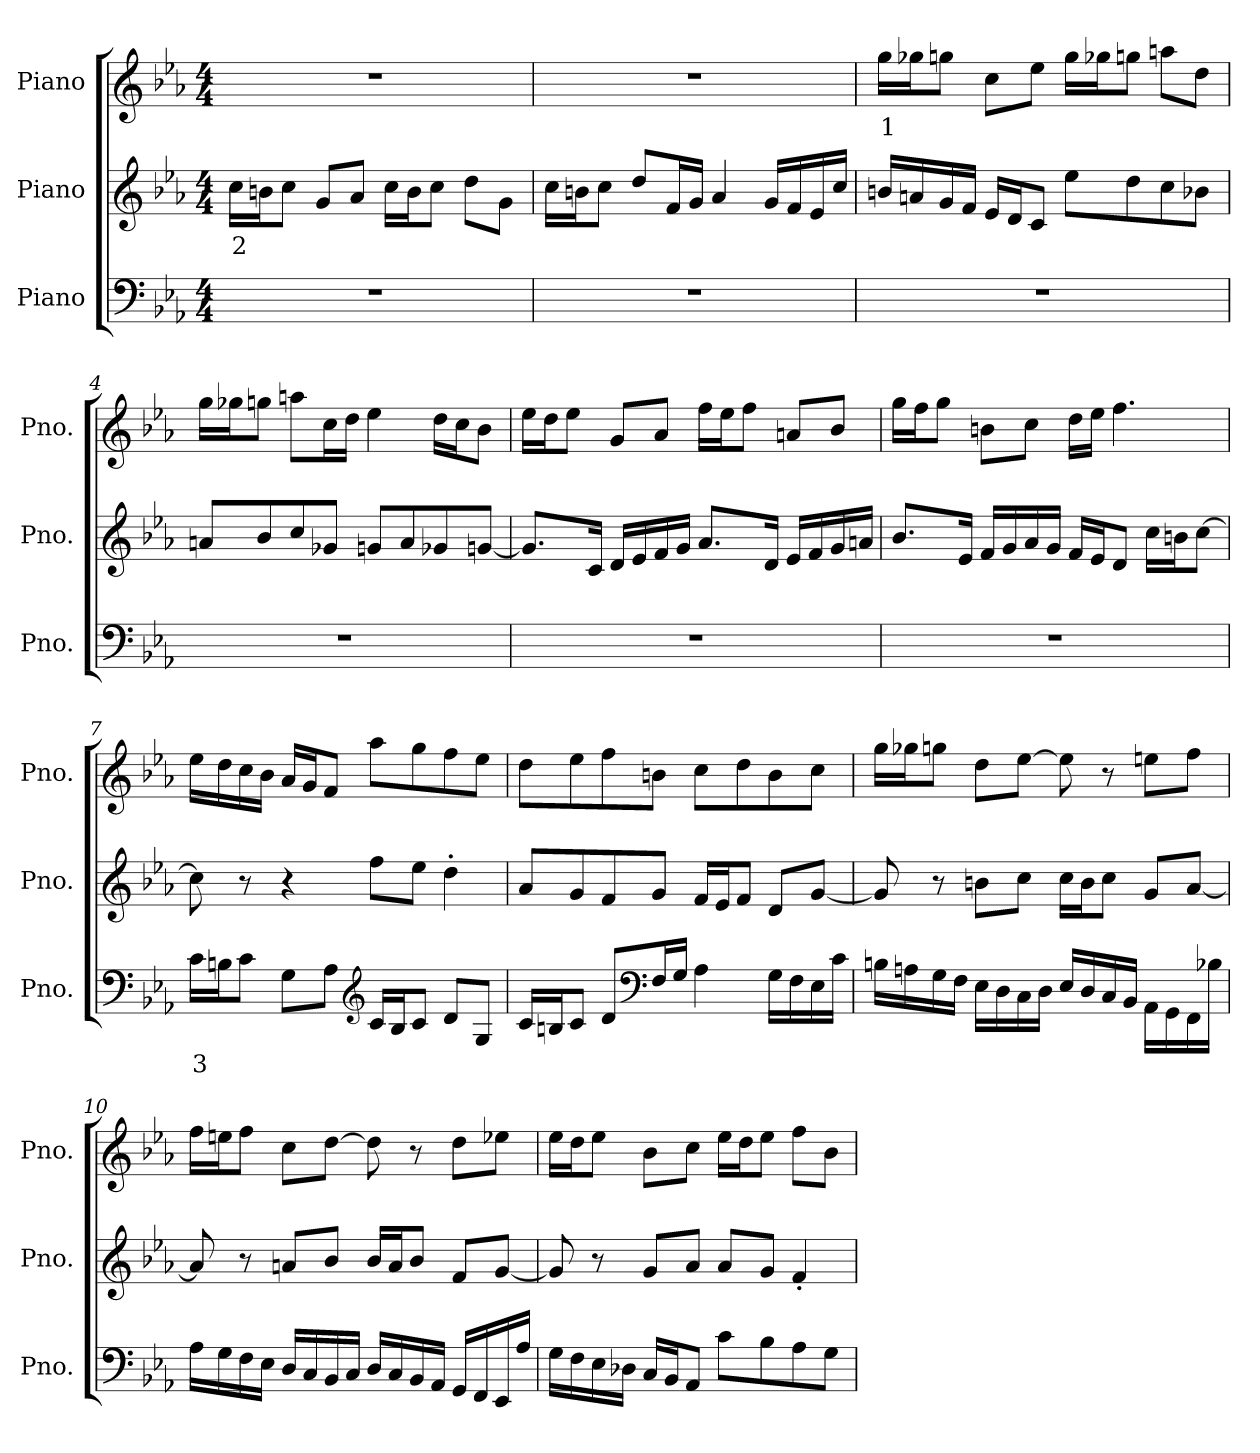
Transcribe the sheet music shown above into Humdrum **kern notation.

**kern	**text	**kern	**text	**kern	**text
*part3	*part3	*part2	*part2	*part1	*part1
*staff3	*staff3	*staff2	*staff2	*staff1	*staff1
*I"Piano	*	*I"Piano	*	*I"Piano	*
*I'Pno.	*	*I'Pno.	*	*I'Pno.	*
*clefF4	*	*clefG2	*	*clefG2	*
*k[b-e-a-]	*	*k[b-e-a-]	*	*k[b-e-a-]	*
*M4/4	*	*M4/4	*	*M4/4	*
*MM72	*	*MM72	*	*MM72	*
=1	=1	=1	=1	=1	=1
!	!	!	!LO:LY:b	!	!
1r	.	16cci\LL	2	1r	.
.	.	16bni\J	.	.	.
.	.	8cci\J	.	.	.
.	.	8gi/L	.	.	.
.	.	8a-i/J	.	.	.
.	.	16cci\LL	.	.	.
.	.	16bi\J	.	.	.
.	.	8cci\J	.	.	.
.	.	8ddi\L	.	.	.
.	.	8gi\J	.	.	.
=2	=2	=2	=2	=2	=2
1r	.	16cci\LL	.	1r	.
.	.	16bni\J	.	.	.
.	.	8cci\J	.	.	.
.	.	8ddi/L	.	.	.
.	.	16fi/L	.	.	.
.	.	16gi/JJ	.	.	.
.	.	4a-i/	.	.	.
.	.	16gi/LL	.	.	.
.	.	16fi/	.	.	.
.	.	16e-i/	.	.	.
.	.	16cci/JJ	.	.	.
=3	=3	=3	=3	=3	=3
!	!	!	!	!	!LO:LY:b
1r	.	16bni/LL	.	16ggj\LL	1
.	.	16ani/	.	16gg-Xj\J	.
.	.	16gi/	.	8ggnj\J	.
.	.	16fi/JJ	.	.	.
.	.	16e-i/LL	.	8ccj\L	.
.	.	16di/J	.	.	.
.	.	8ci/J	.	8ee-j\J	.
.	.	8ee-i\L	.	16ggj\LL	.
.	.	.	.	16gg-Xj\J	.
.	.	8ddi\	.	8ggnj\J	.
.	.	8cci\	.	8aanj\L	.
.	.	8b-Xi\J	.	8ddj\J	.
!!LO:LB:g=z
=4	=4	=4	=4	=4	=4
1r	.	8ani/L	.	16ggj\LL	.
.	.	.	.	16gg-Xj\J	.
.	.	8b-i/	.	8ggnj\J	.
.	.	8cci/	.	8aanj\L	.
.	.	8g-Xi/J	.	16ccj\L	.
.	.	.	.	16ddj\JJ	.
.	.	8gni/L	.	4ee-j\	.
.	.	8ai/	.	.	.
.	.	8g-Xi/	.	16ddj\LL	.
.	.	.	.	16ccj\J	.
.	.	[8gni/J	.	8b-j\J	.
=5	=5	=5	=5	=5	=5
1r	.	8.gi/L]	.	16ee-j\LL	.
.	.	.	.	16ddj\J	.
.	.	.	.	8ee-j\J	.
.	.	16ci/Jk	.	.	.
.	.	16di/LL	.	8gj/L	.
.	.	16e-i/	.	.	.
.	.	16fi/	.	8a-j/J	.
.	.	16gi/JJ	.	.	.
.	.	8.a-i/L	.	16ffj\LL	.
.	.	.	.	16ee-j\J	.
.	.	.	.	8ffj\J	.
.	.	16di/Jk	.	.	.
.	.	16e-i/LL	.	8anj/L	.
.	.	16fi/	.	.	.
.	.	16gi/	.	8b-j/J	.
.	.	16ani/JJ	.	.	.
!!LO:LB:g=z
=6	=6	=6	=6	=6	=6
1r	.	8.b-i/L	.	16ggj\LL	.
.	.	.	.	16ffj\J	.
.	.	.	.	8ggj\J	.
.	.	16e-i/Jk	.	.	.
.	.	16fi/LL	.	8bnj\L	.
.	.	16gi/	.	.	.
.	.	16a-i/	.	8ccj\J	.
.	.	16gi/JJ	.	.	.
.	.	16fi/LL	.	16ddj\LL	.
.	.	16e-i/J	.	16ee-j\JJ	.
.	.	8di/J	.	4.ffj\	.
.	.	16cci\LL	.	.	.
.	.	16bni\J	.	.	.
.	.	[8cci\J	.	.	.
=7	=7	=7	=7	=7	=7
!	!LO:LY:b	!	!	!	!
16cZ\LL	3	8cci\]	.	16ee-j\LL	.
16BnZ\J	.	.	.	16ddj\	.
8cZ\J	.	8r	.	16ccj\	.
.	.	.	.	16b-j\JJ	.
8GZ\L	.	4r	.	16a-j/LL	.
.	.	.	.	16gj/J	.
8A-Z\J	.	.	.	8fj/J	.
*clefG2	*	*	*	*	*
16cZ/LL	.	8ffi\L	.	8aa-j\L	.
16BZ/J	.	.	.	.	.
8cZ/J	.	8ee-i\J	.	8ggj\	.
8dZ/L	.	4dd'i\	.	8ffj\	.
8GZ/J	.	.	.	8ee-j\J	.
!!LO:LB:g=z
=8	=8	=8	=8	=8	=8
16cZ/LL	.	8a-i/L	.	8ddj\L	.
16BnZ/J	.	.	.	.	.
8cZ/J	.	8gi/	.	8ee-j\	.
8dZ/L	.	8fi/	.	8ffj\	.
*clefF4	*	*	*	*	*
16FZ/L	.	8gi/J	.	8bnj\J	.
16GZ/JJ	.	.	.	.	.
4A-Z\	.	16fi/LL	.	8ccj\L	.
.	.	16e-i/J	.	.	.
.	.	8fi/J	.	8ddj\	.
16GZ\LL	.	8di/L	.	8bj\	.
16FZ\	.	.	.	.	.
16E-Z\	.	[8gi/J	.	8ccj\J	.
16cZ\JJ	.	.	.	.	.
=9	=9	=9	=9	=9	=9
16BnZ\LL	.	8gi/]	.	16ggj\LL	.
16AnZ\	.	.	.	16gg-Xj\J	.
16GZ\	.	8r	.	8ggnj\J	.
16FZ\JJ	.	.	.	.	.
16E-Z\LL	.	8bni\L	.	8ddj\L	.
16DZ\	.	.	.	.	.
16CZ\	.	8cci\J	.	[8ee-j\J	.
16DZ\JJ	.	.	.	.	.
16E-Z/LL	.	16cci\LL	.	8ee-j\]	.
16DZ/	.	16bi\J	.	.	.
16CZ/	.	8cci\J	.	8r	.
16BB-Z/JJ	.	.	.	.	.
16AA-Z\LL	.	8gi/L	.	8eenj\L	.
16GGZ\	.	.	.	.	.
16FFZ\	.	[8a-i/J	.	8ffj\J	.
16B-XZ\JJ	.	.	.	.	.
!!LO:PB:g=z
=10	=10	=10	=10	=10	=10
16A-Z\LL	.	8a-i/]	.	16ffj\LL	.
16GZ\	.	.	.	16eenj\J	.
16FZ\	.	8r	.	8ffj\J	.
16E-Z\JJ	.	.	.	.	.
16DZ/LL	.	8ani/L	.	8ccj\L	.
16CZ/	.	.	.	.	.
16BB-Z/	.	8b-i/J	.	[8ddj\J	.
16CZ/JJ	.	.	.	.	.
16DZ/LL	.	16b-i/LL	.	8ddj\]	.
16CZ/	.	16ai/J	.	.	.
16BB-Z/	.	8b-i/J	.	8r	.
16AA-Z/JJ	.	.	.	.	.
16GGZ/LL	.	8fi/L	.	8ddj\L	.
16FFZ/	.	.	.	.	.
16EE-Z/	.	[8gi/J	.	8ee-Xj\J	.
16A-Z/JJ	.	.	.	.	.
=11	=11	=11	=11	=11	=11
16GZ\LL	.	8gi/]	.	16ee-j\LL	.
16FZ\	.	.	.	16ddj\J	.
16E-Z\	.	8r	.	8ee-j\J	.
16D-XZ\JJ	.	.	.	.	.
16CZ/LL	.	8gi/L	.	8b-j\L	.
16BB-Z/J	.	.	.	.	.
8AA-Z/J	.	8a-i/J	.	8ccj\J	.
8cZ\L	.	8a-i/L	.	16ee-j\LL	.
.	.	.	.	16ddj\J	.
8B-Z\	.	8gi/J	.	8ee-j\J	.
8A-Z\	.	4f'i/	.	8ffj\L	.
8GZ\J	.	.	.	8b-j\J	.
=	=	=	=	=	=
*-	*-	*-	*-	*-	*-
